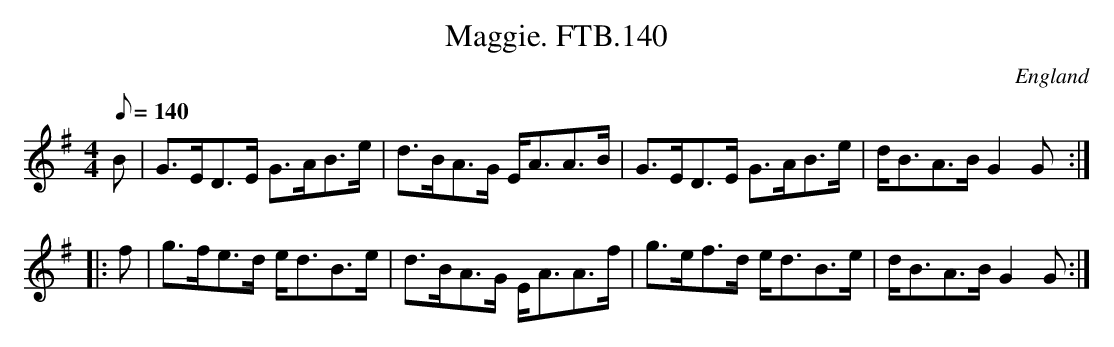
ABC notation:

X:1
T:Maggie. FTB.140
M:4/4
Q:140
O:England
K:G major
B|G>ED>E G>AB>e|d>BA>G E<AA>B|G>ED>E G>AB>e|d<BA>BG2G:|
|:f|g>fe>d e<dB>e|d>BA>G E<AA>f|g>ef>d e<dB>e|d<BA>BG2G:|
